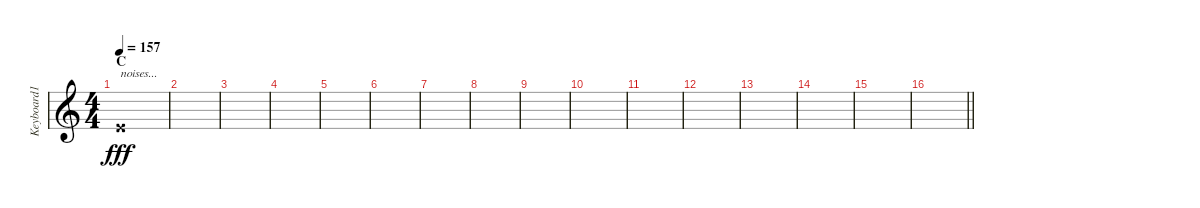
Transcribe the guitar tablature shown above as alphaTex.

\track ("Keyboard1" "Keyboard1") {instrument pad4choir}
\staff {score}
\tuning (E4 B3 G3 D3 A2 E2) {hide}
\ts (4 4)
\section ("" "C")
\tempo 157
\clef g2
\ks c
0.1{x}.1{txt "noises..." dy fff} |
|
|
|
|
|
|
|
|
|
|
|
|
|
|
\barLineRight lightlight
